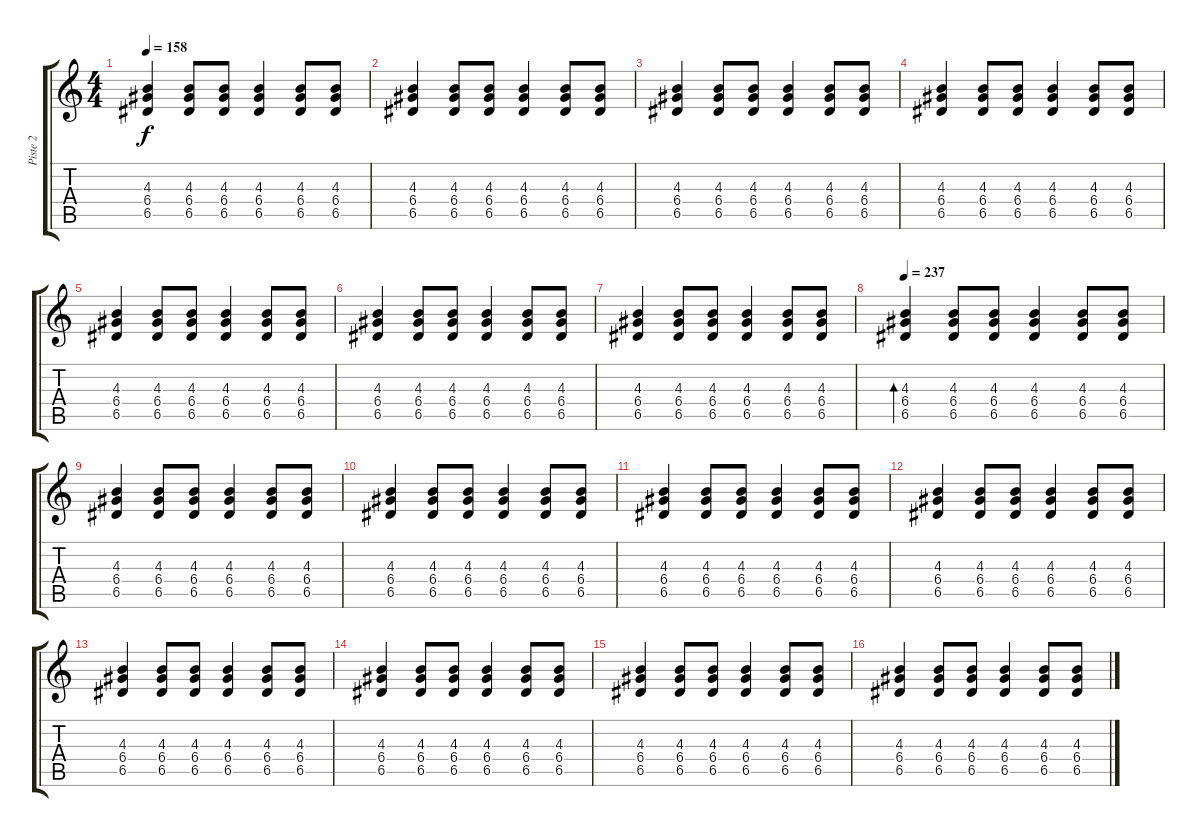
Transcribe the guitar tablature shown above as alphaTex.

\track ("Piste 2" "Piste 2") {instrument acousticguitarsteel}
\staff {score tabs}
\tuning (E4 B3 G3 D3 A2 E2) {hide}
\ts (4 4)
\tempo 158
\clef g2
\ks c
(4.3 6.4 6.5).4{dy f} (4.3 6.4 6.5).8 (4.3 6.4 6.5).8 (4.3 6.4 6.5).4 (4.3 6.4 6.5).8 (4.3 6.4 6.5).8 |
(4.3 6.4 6.5).4 (4.3 6.4 6.5).8 (4.3 6.4 6.5).8 (4.3 6.4 6.5).4 (4.3 6.4 6.5).8 (4.3 6.4 6.5).8 |
(4.3 6.4 6.5).4 (4.3 6.4 6.5).8 (4.3 6.4 6.5).8 (4.3 6.4 6.5).4 (4.3 6.4 6.5).8 (4.3 6.4 6.5).8 |
(4.3 6.4 6.5).4 (4.3 6.4 6.5).8 (4.3 6.4 6.5).8 (4.3 6.4 6.5).4 (4.3 6.4 6.5).8 (4.3 6.4 6.5).8 |
(4.3 6.4 6.5).4 (4.3 6.4 6.5).8 (4.3 6.4 6.5).8 (4.3 6.4 6.5).4 (4.3 6.4 6.5).8 (4.3 6.4 6.5).8 |
(4.3 6.4 6.5).4 (4.3 6.4 6.5).8 (4.3 6.4 6.5).8 (4.3 6.4 6.5).4 (4.3 6.4 6.5).8 (4.3 6.4 6.5).8 |
(4.3 6.4 6.5).4 (4.3 6.4 6.5).8 (4.3 6.4 6.5).8 (4.3 6.4 6.5).4 (4.3 6.4 6.5).8 (4.3 6.4 6.5).8 |
\tempo 237
(4.3 6.4 6.5).4{bd 480} (4.3 6.4 6.5).8 (4.3 6.4 6.5).8 (4.3 6.4 6.5).4 (4.3 6.4 6.5).8 (4.3 6.4 6.5).8 |
(4.3 6.4 6.5).4 (4.3 6.4 6.5).8 (4.3 6.4 6.5).8 (4.3 6.4 6.5).4 (4.3 6.4 6.5).8 (4.3 6.4 6.5).8 |
(4.3 6.4 6.5).4 (4.3 6.4 6.5).8 (4.3 6.4 6.5).8 (4.3 6.4 6.5).4 (4.3 6.4 6.5).8 (4.3 6.4 6.5).8 |
(4.3 6.4 6.5).4 (4.3 6.4 6.5).8 (4.3 6.4 6.5).8 (4.3 6.4 6.5).4 (4.3 6.4 6.5).8 (4.3 6.4 6.5).8 |
(4.3 6.4 6.5).4 (4.3 6.4 6.5).8 (4.3 6.4 6.5).8 (4.3 6.4 6.5).4 (4.3 6.4 6.5).8 (4.3 6.4 6.5).8 |
(4.3 6.4 6.5).4 (4.3 6.4 6.5).8 (4.3 6.4 6.5).8 (4.3 6.4 6.5).4 (4.3 6.4 6.5).8 (4.3 6.4 6.5).8 |
(4.3 6.4 6.5).4 (4.3 6.4 6.5).8 (4.3 6.4 6.5).8 (4.3 6.4 6.5).4 (4.3 6.4 6.5).8 (4.3 6.4 6.5).8 |
(4.3 6.4 6.5).4 (4.3 6.4 6.5).8 (4.3 6.4 6.5).8 (4.3 6.4 6.5).4 (4.3 6.4 6.5).8 (4.3 6.4 6.5).8 |
(4.3 6.4 6.5).4 (4.3 6.4 6.5).8 (4.3 6.4 6.5).8 (4.3 6.4 6.5).4 (4.3 6.4 6.5).8 (4.3 6.4 6.5).8
